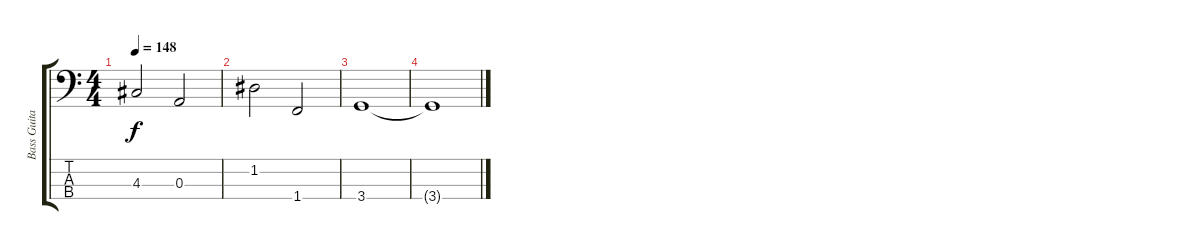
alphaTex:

\track ("Bass Guitar" "Bass Guita") {instrument electricbassfinger}
\staff {score tabs}
\tuning (G2 D2 A1 E1) {hide}
\ts (4 4)
\tempo 148
\clef f4
\ks c
4.3.2{dy f} 0.3.2 |
1.2.2 1.4.2 |
3.4.1 |
3.4{t}.1
